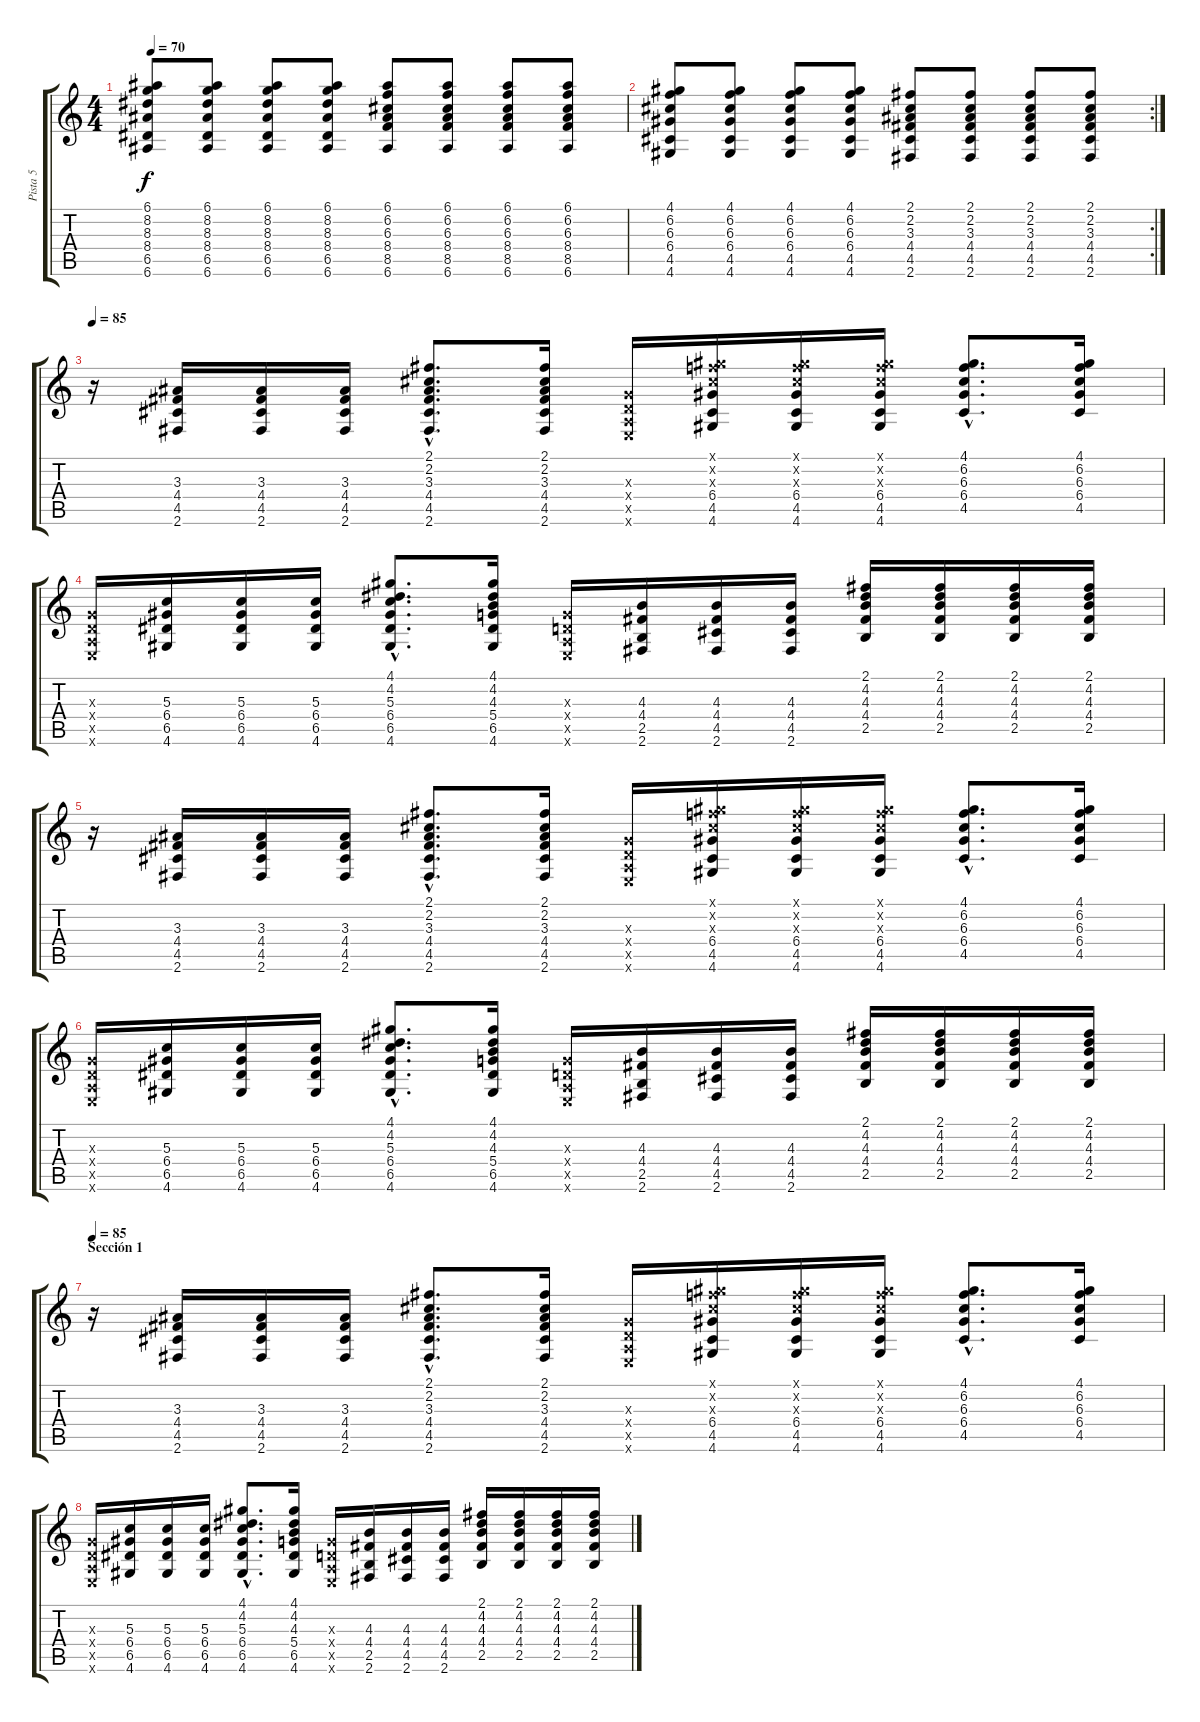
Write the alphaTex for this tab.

\track ("Pista 5" "Pista 5") {instrument acousticguitarnylon}
\staff {score tabs}
\tuning (E4 B3 G3 D3 A2 E2) {hide}
\ts (4 4)
\tempo 70
\clef g2
\ks c
(6.1 8.2 8.3 8.4 6.5 6.6).8{dy f} (6.1 8.2 8.3 8.4 6.5 6.6).8 (6.1 8.2 8.3 8.4 6.5 6.6).8 (6.1 8.2 8.3 8.4 6.5 6.6).8 (6.1 6.2 6.3 8.4 8.5 6.6).8 (6.1 6.2 6.3 8.4 8.5 6.6).8 (6.1 6.2 6.3 8.4 8.5 6.6).8 (6.1 6.2 6.3 8.4 8.5 6.6).8 |
\rc 2
(4.1 6.2 6.3 6.4 4.5 4.6).8 (4.1 6.2 6.3 6.4 4.5 4.6).8 (4.1 6.2 6.3 6.4 4.5 4.6).8 (4.1 6.2 6.3 6.4 4.5 4.6).8 (2.1 2.2 3.3 4.4 4.5 2.6).8 (2.1 2.2 3.3 4.4 4.5 2.6).8 (2.1 2.2 3.3 4.4 4.5 2.6).8 (2.1 2.2 3.3 4.4 4.5 2.6).8 |
\tempo 85
r.16 (3.3 4.4 4.5 2.6).16 (3.3 4.4 4.5 2.6).16 (3.3 4.4 4.5 2.6).16 (2.1{hac} 2.2{hac} 3.3{hac} 4.4{hac} 4.5{hac} 2.6{hac}).8{d} (2.1 2.2 3.3 4.4 4.5 2.6).16 (0.3{x} 0.4{x} 0.5{x} 0.6{x}).16 (4.1{x} 6.2{x} 6.3{x} 6.4 4.5 4.6).16 (4.1{x} 6.2{x} 6.3{x} 6.4 4.5 4.6).16 (4.1{x} 6.2{x} 6.3{x} 6.4 4.5 4.6).16 (4.1{hac} 6.2{hac} 6.3{hac} 6.4{hac} 4.5{hac}).8{d} (4.1 6.2 6.3 6.4 4.5).16 |
(0.3{x} 0.4{x} 0.5{x} 0.6{x}).16 (5.3 6.4 6.5 4.6).16 (5.3 6.4 6.5 4.6).16 (5.3 6.4 6.5 4.6).16 (4.1{hac} 4.2{hac} 5.3{hac} 6.4{hac} 6.5{hac} 4.6{hac}).8{d} (4.1 4.2 4.3 5.4 6.5 4.6).16 (0.3{x} 0.4{x} 0.5{x} 0.6{x}).16 (4.3 4.4 2.5 2.6).16 (4.3 4.4 4.5 2.6).16 (4.3 4.4 4.5 2.6).16 (2.1 4.2 4.3 4.4 2.5).16 (2.1 4.2 4.3 4.4 2.5).16 (2.1 4.2 4.3 4.4 2.5).16 (2.1 4.2 4.3 4.4 2.5).16 |
r.16 (3.3 4.4 4.5 2.6).16 (3.3 4.4 4.5 2.6).16 (3.3 4.4 4.5 2.6).16 (2.1{hac} 2.2{hac} 3.3{hac} 4.4{hac} 4.5{hac} 2.6{hac}).8{d} (2.1 2.2 3.3 4.4 4.5 2.6).16 (0.3{x} 0.4{x} 0.5{x} 0.6{x}).16 (4.1{x} 6.2{x} 6.3{x} 6.4 4.5 4.6).16 (4.1{x} 6.2{x} 6.3{x} 6.4 4.5 4.6).16 (4.1{x} 6.2{x} 6.3{x} 6.4 4.5 4.6).16 (4.1{hac} 6.2{hac} 6.3{hac} 6.4{hac} 4.5{hac}).8{d} (4.1 6.2 6.3 6.4 4.5).16 |
(0.3{x} 0.4{x} 0.5{x} 0.6{x}).16 (5.3 6.4 6.5 4.6).16 (5.3 6.4 6.5 4.6).16 (5.3 6.4 6.5 4.6).16 (4.1{hac} 4.2{hac} 5.3{hac} 6.4{hac} 6.5{hac} 4.6{hac}).8{d} (4.1 4.2 4.3 5.4 6.5 4.6).16 (0.3{x} 0.4{x} 0.5{x} 0.6{x}).16 (4.3 4.4 2.5 2.6).16 (4.3 4.4 4.5 2.6).16 (4.3 4.4 4.5 2.6).16 (2.1 4.2 4.3 4.4 2.5).16 (2.1 4.2 4.3 4.4 2.5).16 (2.1 4.2 4.3 4.4 2.5).16 (2.1 4.2 4.3 4.4 2.5).16 |
\section ("" "Sección 1")
\tempo 85
r.16{volume 14 instrument distortionguitar} (3.3 4.4 4.5 2.6).16 (3.3 4.4 4.5 2.6).16 (3.3 4.4 4.5 2.6).16 (2.1{hac} 2.2{hac} 3.3{hac} 4.4{hac} 4.5{hac} 2.6{hac}).8{d} (2.1 2.2 3.3 4.4 4.5 2.6).16 (0.3{x} 0.4{x} 0.5{x} 0.6{x}).16 (4.1{x} 6.2{x} 6.3{x} 6.4 4.5 4.6).16 (4.1{x} 6.2{x} 6.3{x} 6.4 4.5 4.6).16 (4.1{x} 6.2{x} 6.3{x} 6.4 4.5 4.6).16 (4.1{hac} 6.2{hac} 6.3{hac} 6.4{hac} 4.5{hac}).8{d} (4.1 6.2 6.3 6.4 4.5).16 |
(0.3{x} 0.4{x} 0.5{x} 0.6{x}).16 (5.3 6.4 6.5 4.6).16 (5.3 6.4 6.5 4.6).16 (5.3 6.4 6.5 4.6).16 (4.1{hac} 4.2{hac} 5.3{hac} 6.4{hac} 6.5{hac} 4.6{hac}).8{d} (4.1 4.2 4.3 5.4 6.5 4.6).16 (0.3{x} 0.4{x} 0.5{x} 0.6{x}).16 (4.3 4.4 2.5 2.6).16 (4.3 4.4 4.5 2.6).16 (4.3 4.4 4.5 2.6).16 (2.1 4.2 4.3 4.4 2.5).16 (2.1 4.2 4.3 4.4 2.5).16 (2.1 4.2 4.3 4.4 2.5).16 (2.1 4.2 4.3 4.4 2.5).16
